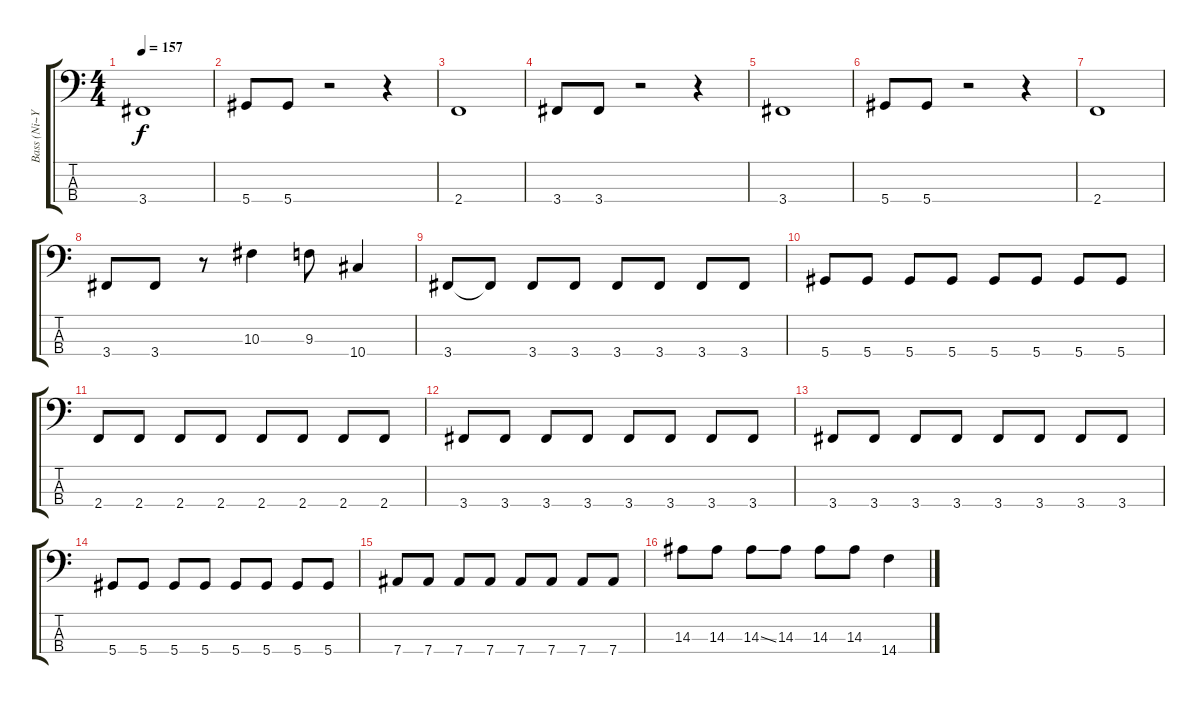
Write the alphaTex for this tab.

\track ("Bass (Ni~Ya)" "Bass (Ni~Y") {instrument electricbasspick}
\staff {score tabs}
\tuning (Gb2 Db2 Ab1 Eb1) {hide}
\ts (4 4)
\tempo 157
\clef f4
\ks c
3.4.1{dy f} |
5.4.8 5.4.8 r.2 r.4 |
2.4.1 |
3.4.8 3.4.8 r.2 r.4 |
3.4.1 |
5.4.8 5.4.8 r.2 r.4 |
2.4.1 |
3.4.8 3.4.8 r.8 10.3.4 9.3.8 10.4.4 |
3.4.8 3.4{t}.8 3.4.8 3.4.8 3.4.8 3.4.8 3.4.8 3.4.8 |
5.4.8 5.4.8 5.4.8 5.4.8 5.4.8 5.4.8 5.4.8 5.4.8 |
2.4.8 2.4.8 2.4.8 2.4.8 2.4.8 2.4.8 2.4.8 2.4.8 |
3.4.8 3.4.8 3.4.8 3.4.8 3.4.8 3.4.8 3.4.8 3.4.8 |
3.4.8 3.4.8 3.4.8 3.4.8 3.4.8 3.4.8 3.4.8 3.4.8 |
5.4.8 5.4.8 5.4.8 5.4.8 5.4.8 5.4.8 5.4.8 5.4.8 |
7.4.8 7.4.8 7.4.8 7.4.8 7.4.8 7.4.8 7.4.8 7.4.8 |
14.3.8 14.3.8 14.3{ss}.8 14.3.8 14.3.8 14.3.8 14.4{ss}.4
